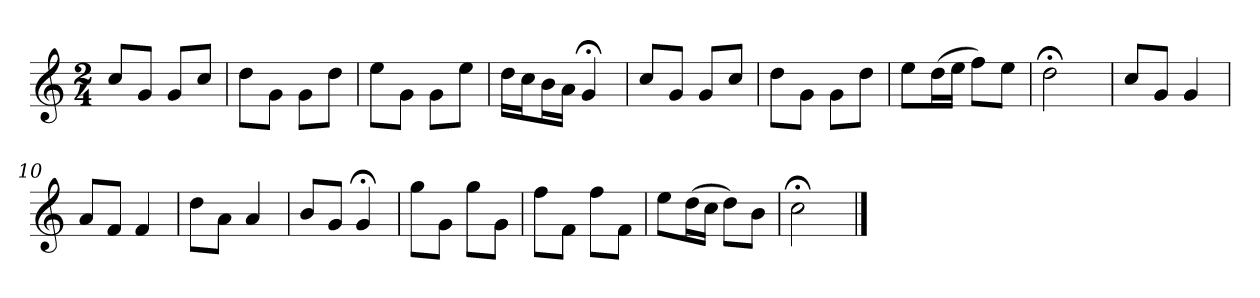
**kern
*part1
*staff1
*k[]
*C:
*M2/4
*MM120
=1
8ccL
8gJ
8gL
8ccJ
=2
8ddL
8gJ
8gL
8ddJ
=3
8eeL
8gJ
8gL
8eeJ
=4
16ddLL
16ccJ
16bL
16aJJ
4g;<
=5
8ccL
8gJ
8gL
8ccJ
=6
8ddL
8gJ
8gL
8ddJ
=7
8eeL
(16ddL
16eeJJ
8ffL)
8eeJ
=8
2dd;<
=9
8ccL
8gJ
4g
=10
8aL
8fJ
4f
=11
8ddL
8aJ
4a
=12
8bL
8gJ
4g;<
=13
8ggL
8gJ
8ggL
8gJ
=14
8ffL
8fJ
8ffL
8fJ
=15
8eeL
(16ddL
16ccJJ
8ddL)
8bJ
=16
2cc;<
==
*-
